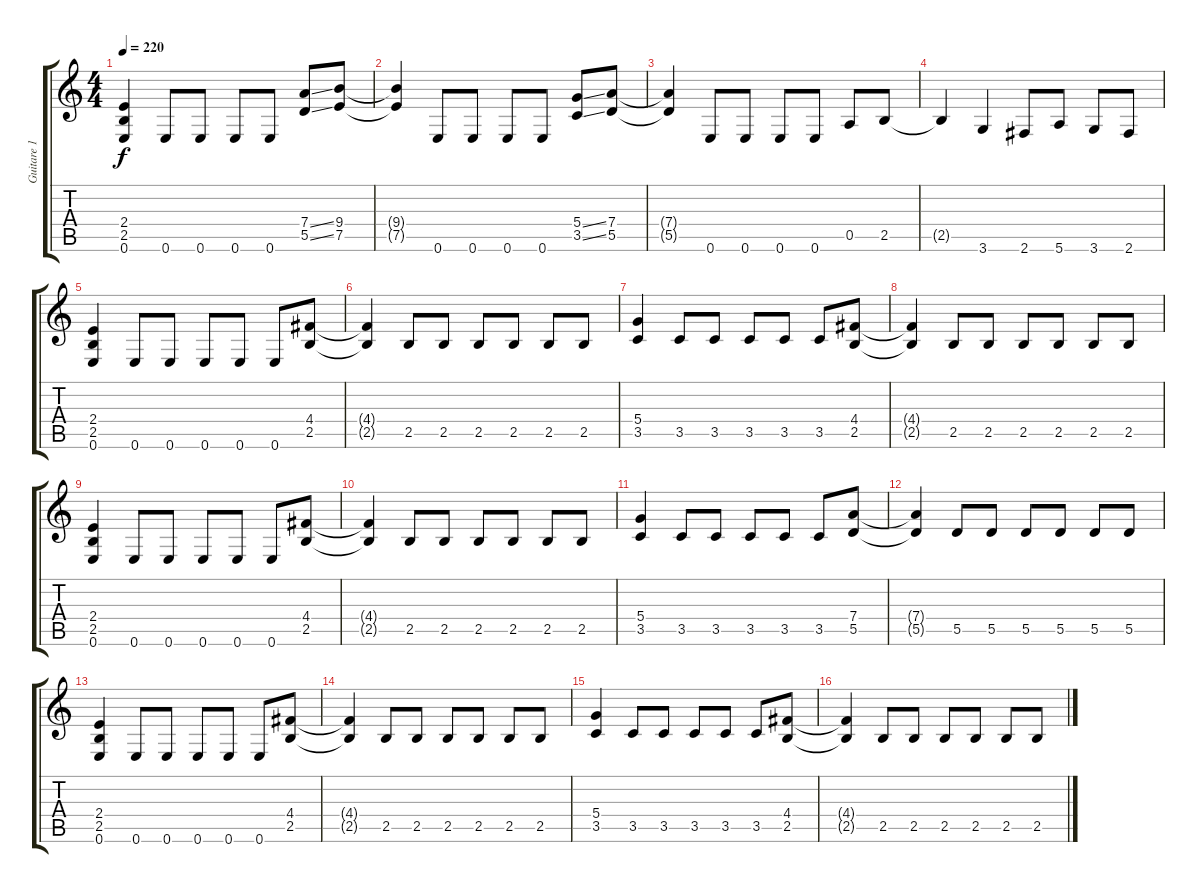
\track ("Guitare 1" "Guitare 1") {instrument distortionguitar}
\staff {score tabs}
\tuning (E4 B3 G3 D3 A2 E2) {hide}
\ts (4 4)
\tempo 220
\clef g2
\ks c
(2.4 2.5 0.6).4{dy f} 0.6.8 0.6.8 0.6.8 0.6.8 (7.4{ss} 5.5{ss}).8 (9.4 7.5).8 |
(9.4{t} 7.5{t}).4 0.6.8 0.6.8 0.6.8 0.6.8 (5.4{ss} 3.5{ss}).8 (7.4 5.5).8 |
(7.4{t} 5.5{t}).4 0.6.8 0.6.8 0.6.8 0.6.8 0.5.8 2.5.8 |
2.5{t}.4 3.6.4 2.6.8 5.6.8 3.6.8 2.6.8 |
(2.4 2.5 0.6).4 0.6.8 0.6.8 0.6.8 0.6.8 0.6.8 (4.4 2.5).8 |
(4.4{t} 2.5{t}).4 2.5.8 2.5.8 2.5.8 2.5.8 2.5.8 2.5.8 |
(5.4 3.5).4 3.5.8 3.5.8 3.5.8 3.5.8 3.5.8 (4.4 2.5).8 |
(4.4{t} 2.5{t}).4 2.5.8 2.5.8 2.5.8 2.5.8 2.5.8 2.5.8 |
(2.4 2.5 0.6).4 0.6.8 0.6.8 0.6.8 0.6.8 0.6.8 (4.4 2.5).8 |
(4.4{t} 2.5{t}).4 2.5.8 2.5.8 2.5.8 2.5.8 2.5.8 2.5.8 |
(5.4 3.5).4 3.5.8 3.5.8 3.5.8 3.5.8 3.5.8 (7.4 5.5).8 |
(7.4{t} 5.5{t}).4 5.5.8 5.5.8 5.5.8 5.5.8 5.5.8 5.5.8 |
(2.4 2.5 0.6).4 0.6.8 0.6.8 0.6.8 0.6.8 0.6.8 (4.4 2.5).8 |
(4.4{t} 2.5{t}).4 2.5.8 2.5.8 2.5.8 2.5.8 2.5.8 2.5.8 |
(5.4 3.5).4 3.5.8 3.5.8 3.5.8 3.5.8 3.5.8 (4.4 2.5).8 |
(4.4{t} 2.5{t}).4 2.5.8 2.5.8 2.5.8 2.5.8 2.5.8 2.5.8
